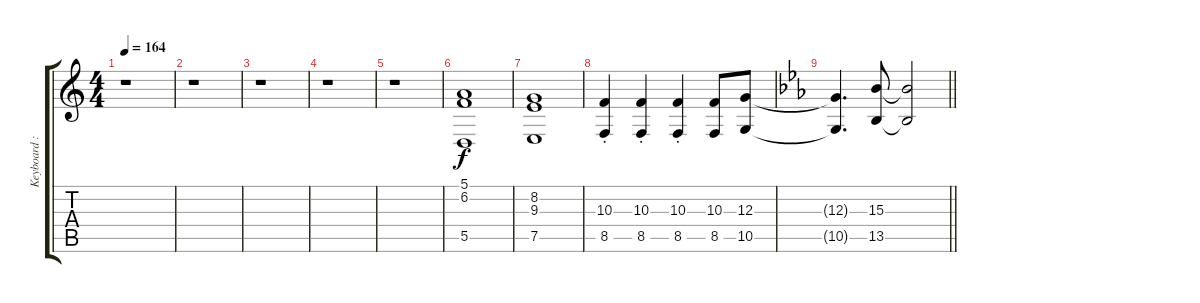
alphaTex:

\track ("Keyboard : Kotobuki Tsumugi - San" "Keyboard :") {instrument lead5charang}
\staff {score tabs}
\tuning (E4 B3 G3 D3 A2 E2) {hide}
\ts (4 4)
\tempo 164
\clef g2
\ks c
r.1{dy f} |
r.1 |
r.1 |
r.1 |
r.1 |
(5.1 6.2 5.5).1 |
(8.2 9.3 7.5).1 |
(10.3{st} 8.5{st}).4 (10.3{st} 8.5{st}).4 (10.3{st} 8.5{st}).4 (10.3 8.5).8 (12.3 10.5).8 |
\barLineRight lightlight
\ks eb
(12.3{t} 10.5{t}).4{d} (15.3 13.5).8 (15.3{t} 13.5{t}).2
